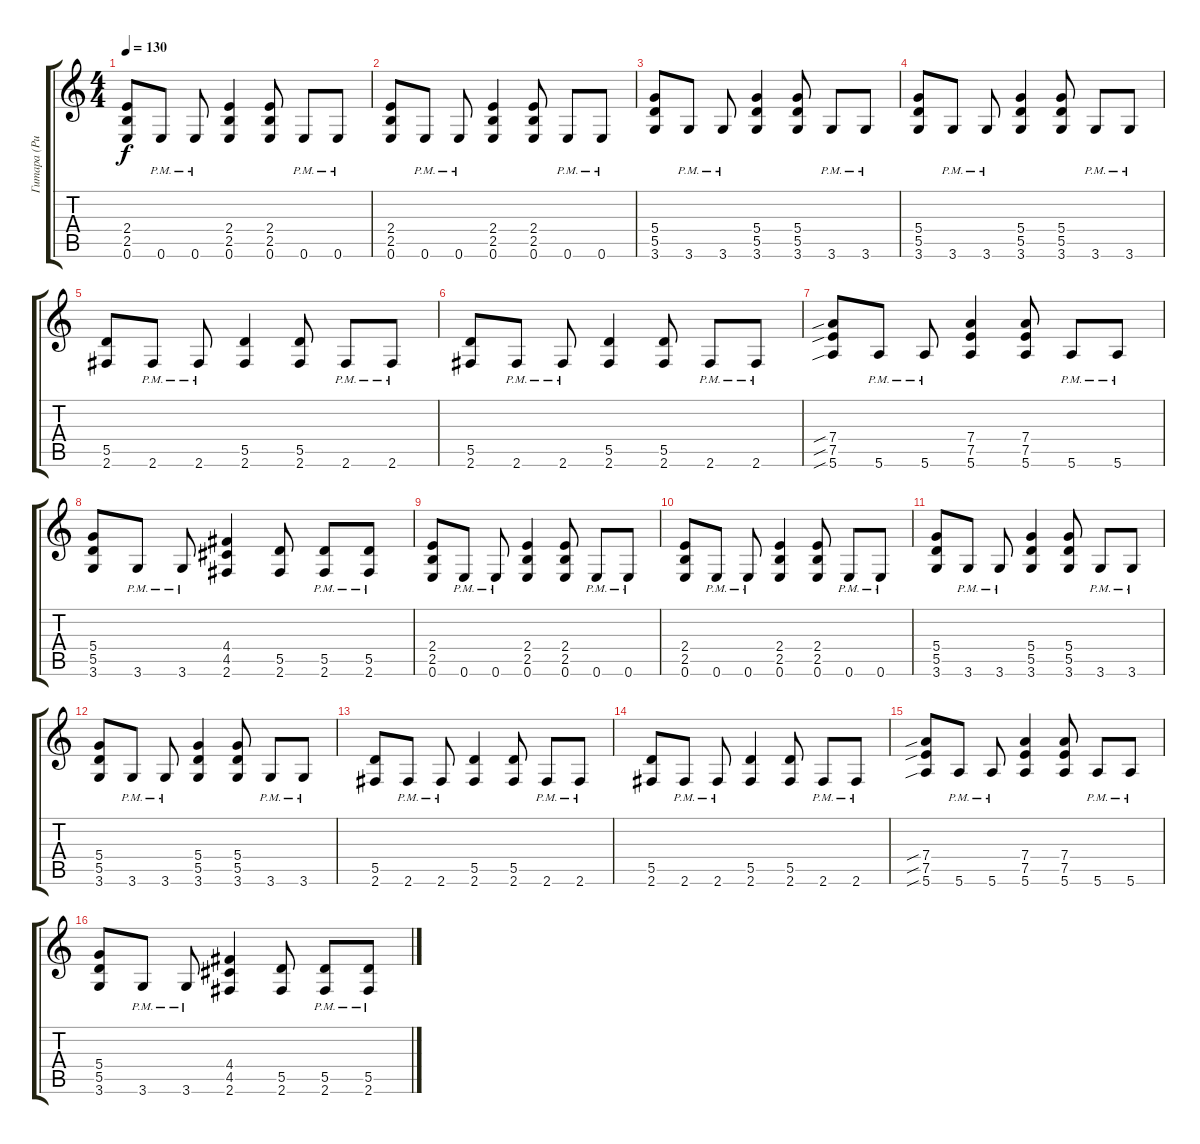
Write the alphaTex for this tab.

\track ("Гитара (Ритм)" "Гитара (Ри") {instrument distortionguitar}
\staff {score tabs}
\tuning (E4 B3 G3 D3 A2 E2) {hide}
\ts (4 4)
\tempo 130
\clef g2
\ks c
(2.4 2.5 0.6).8{dy f} 0.6{pm}.8 0.6{pm}.8 (2.4 2.5 0.6).4 (2.4 2.5 0.6).8 0.6{pm}.8 0.6{pm}.8 |
(2.4 2.5 0.6).8 0.6{pm}.8 0.6{pm}.8 (2.4 2.5 0.6).4 (2.4 2.5 0.6).8 0.6{pm}.8 0.6{pm}.8 |
(5.4 5.5 3.6).8 3.6{pm}.8 3.6{pm}.8 (5.4 5.5 3.6).4 (5.4 5.5 3.6).8 3.6{pm}.8 3.6{pm}.8 |
(5.4 5.5 3.6).8 3.6{pm}.8 3.6{pm}.8 (5.4 5.5 3.6).4 (5.4 5.5 3.6).8 3.6{pm}.8 3.6{pm}.8 |
(5.5 2.6).8 2.6{pm}.8 2.6{pm}.8 (5.5 2.6).4 (5.5 2.6).8 2.6{pm}.8 2.6{pm}.8 |
(5.5 2.6).8 2.6{pm}.8 2.6{pm}.8 (5.5 2.6).4 (5.5 2.6).8 2.6{pm}.8 2.6{pm}.8 |
(7.4{sib} 7.5{sib} 5.6{sib}).8 5.6{pm}.8 5.6{pm}.8 (7.4 7.5 5.6).4 (7.4 7.5 5.6).8 5.6{pm}.8 5.6{pm}.8 |
(5.4 5.5 3.6).8 3.6{pm}.8 3.6{pm}.8 (4.4 4.5 2.6).4 (5.5 2.6).8 (5.5 2.6{pm}).8 (5.5 2.6{pm}).8 |
(2.4 2.5 0.6).8 0.6{pm}.8 0.6{pm}.8 (2.4 2.5 0.6).4 (2.4 2.5 0.6).8 0.6{pm}.8 0.6{pm}.8 |
(2.4 2.5 0.6).8 0.6{pm}.8 0.6{pm}.8 (2.4 2.5 0.6).4 (2.4 2.5 0.6).8 0.6{pm}.8 0.6{pm}.8 |
(5.4 5.5 3.6).8 3.6{pm}.8 3.6{pm}.8 (5.4 5.5 3.6).4 (5.4 5.5 3.6).8 3.6{pm}.8 3.6{pm}.8 |
(5.4 5.5 3.6).8 3.6{pm}.8 3.6{pm}.8 (5.4 5.5 3.6).4 (5.4 5.5 3.6).8 3.6{pm}.8 3.6{pm}.8 |
(5.5 2.6).8 2.6{pm}.8 2.6{pm}.8 (5.5 2.6).4 (5.5 2.6).8 2.6{pm}.8 2.6{pm}.8 |
(5.5 2.6).8 2.6{pm}.8 2.6{pm}.8 (5.5 2.6).4 (5.5 2.6).8 2.6{pm}.8 2.6{pm}.8 |
(7.4{sib} 7.5{sib} 5.6{sib}).8 5.6{pm}.8 5.6{pm}.8 (7.4 7.5 5.6).4 (7.4 7.5 5.6).8 5.6{pm}.8 5.6{pm}.8 |
(5.4 5.5 3.6).8 3.6{pm}.8 3.6{pm}.8 (4.4 4.5 2.6).4 (5.5 2.6).8 (5.5 2.6{pm}).8 (5.5 2.6{pm}).8
